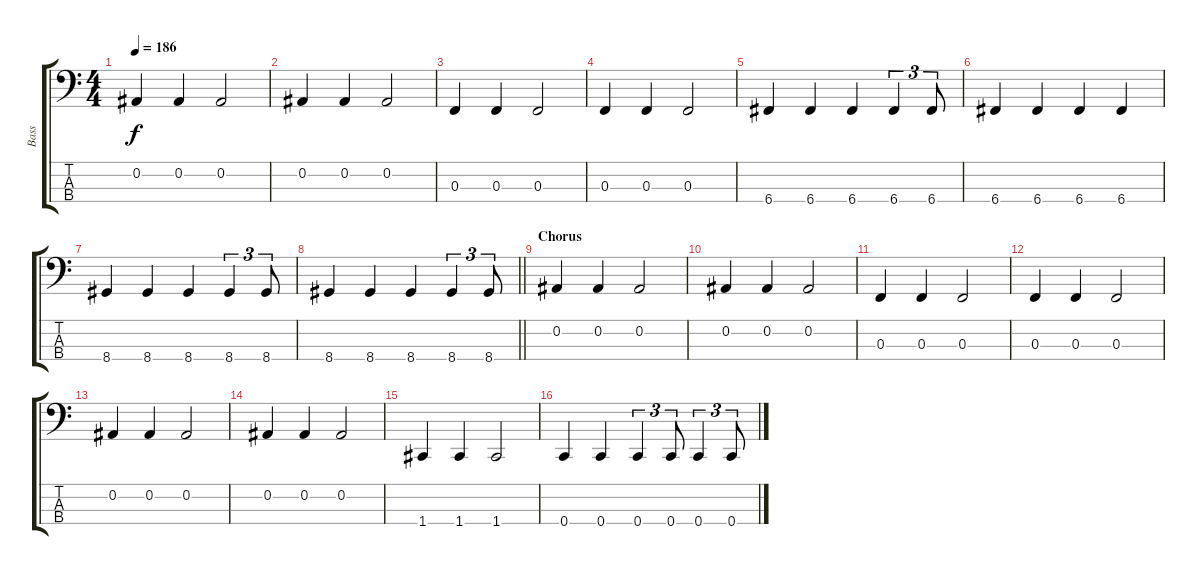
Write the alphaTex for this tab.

\track ("Bass" "Bass") {instrument electricbasspick}
\staff {score tabs}
\tuning (Eb2 Bb1 F1 C1) {hide}
\ts (4 4)
\tempo 186
\clef f4
\ks c
0.2.4{dy f} 0.2.4 0.2.2 |
0.2.4 0.2.4 0.2.2 |
0.3.4 0.3.4 0.3.2 |
0.3.4 0.3.4 0.3.2 |
6.4.4 6.4.4 6.4.4 6.4.4{tu (3 2)} 6.4.8{tu (3 2)} |
6.4.4 6.4.4 6.4.4 6.4.4 |
8.4.4 8.4.4 8.4.4 8.4.4{tu (3 2)} 8.4.8{tu (3 2)} |
\barLineRight lightlight
8.4.4 8.4.4 8.4.4 8.4.4{tu (3 2)} 8.4.8{tu (3 2)} |
\section ("" "Chorus")
0.2.4 0.2.4 0.2.2 |
0.2.4 0.2.4 0.2.2 |
0.3.4 0.3.4 0.3.2 |
0.3.4 0.3.4 0.3.2 |
0.2.4 0.2.4 0.2.2 |
0.2.4 0.2.4 0.2.2 |
1.4.4 1.4.4 1.4.2 |
0.4.4 0.4.4 0.4.4{tu (3 2)} 0.4.8{tu (3 2)} 0.4.4{tu (3 2)} 0.4.8{tu (3 2)}
